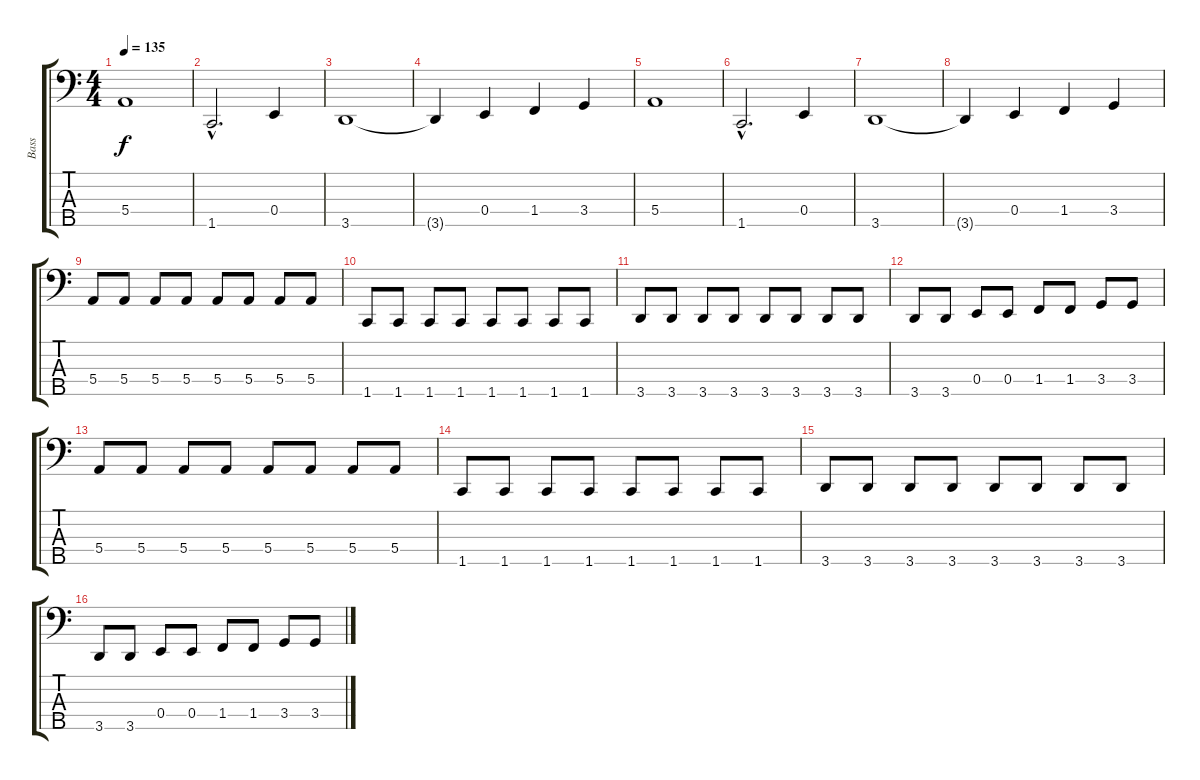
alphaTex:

\track ("Bass" "Bass") {instrument slapbass2}
\staff {score tabs}
\tuning (G2 D2 A1 E1 B0) {hide}
\ts (4 4)
\tempo 135
\clef f4
\ks c
5.4.1{dy f} |
1.5{hac}.2{d} 0.4.4 |
3.5.1 |
3.5{t}.4 0.4.4 1.4.4 3.4.4 |
5.4.1 |
1.5{hac}.2{d} 0.4.4 |
3.5.1 |
3.5{t}.4 0.4.4 1.4.4 3.4.4 |
5.4.8 5.4.8 5.4.8 5.4.8 5.4.8 5.4.8 5.4.8 5.4.8 |
1.5.8 1.5.8 1.5.8 1.5.8 1.5.8 1.5.8 1.5.8 1.5.8 |
3.5.8 3.5.8 3.5.8 3.5.8 3.5.8 3.5.8 3.5.8 3.5.8 |
3.5.8 3.5.8 0.4.8 0.4.8 1.4.8 1.4.8 3.4.8 3.4.8 |
5.4.8 5.4.8 5.4.8 5.4.8 5.4.8 5.4.8 5.4.8 5.4.8 |
1.5.8 1.5.8 1.5.8 1.5.8 1.5.8 1.5.8 1.5.8 1.5.8 |
3.5.8 3.5.8 3.5.8 3.5.8 3.5.8 3.5.8 3.5.8 3.5.8 |
3.5.8 3.5.8 0.4.8 0.4.8 1.4.8 1.4.8 3.4.8 3.4.8
